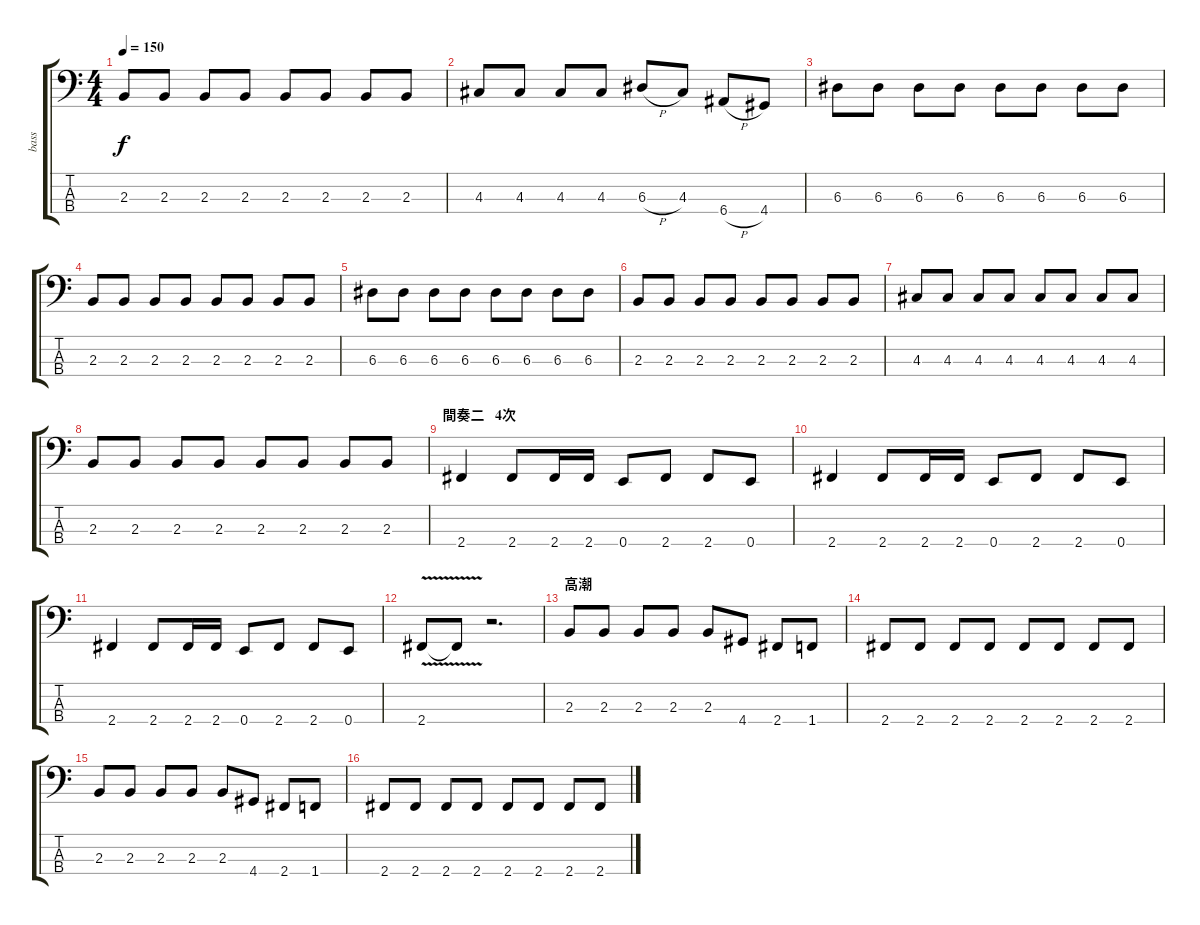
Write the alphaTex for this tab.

\track ("bass" "bass") {instrument electricbasspick}
\staff {score tabs}
\tuning (G2 D2 A1 E1) {hide}
\ts (4 4)
\tempo 150
\clef f4
\ks c
2.3.8{dy f} 2.3.8 2.3.8 2.3.8 2.3.8 2.3.8 2.3.8 2.3.8 |
4.3.8 4.3.8 4.3.8 4.3.8 6.3{h}.8 4.3.8 6.4{h}.8 4.4.8 |
6.3.8 6.3.8 6.3.8 6.3.8 6.3.8 6.3.8 6.3.8 6.3.8 |
2.3.8 2.3.8 2.3.8 2.3.8 2.3.8 2.3.8 2.3.8 2.3.8 |
6.3.8 6.3.8 6.3.8 6.3.8 6.3.8 6.3.8 6.3.8 6.3.8 |
2.3.8 2.3.8 2.3.8 2.3.8 2.3.8 2.3.8 2.3.8 2.3.8 |
4.3.8 4.3.8 4.3.8 4.3.8 4.3.8 4.3.8 4.3.8 4.3.8 |
2.3.8 2.3.8 2.3.8 2.3.8 2.3.8 2.3.8 2.3.8 2.3.8 |
\section ("" "間奏二   4次")
2.4.4 2.4.8 2.4.16 2.4.16 0.4.8 2.4.8 2.4.8 0.4.8 |
2.4.4 2.4.8 2.4.16 2.4.16 0.4.8 2.4.8 2.4.8 0.4.8 |
2.4.4 2.4.8 2.4.16 2.4.16 0.4.8 2.4.8 2.4.8 0.4.8 |
2.4{v}.8 2.4{t}.8 r.2{d} |
\section ("" "高潮")
2.3.8 2.3.8 2.3.8 2.3.8 2.3.8 4.4.8 2.4.8 1.4.8 |
2.4.8 2.4.8 2.4.8 2.4.8 2.4.8 2.4.8 2.4.8 2.4.8 |
2.3.8 2.3.8 2.3.8 2.3.8 2.3.8 4.4.8 2.4.8 1.4.8 |
2.4.8 2.4.8 2.4.8 2.4.8 2.4.8 2.4.8 2.4.8 2.4.8
